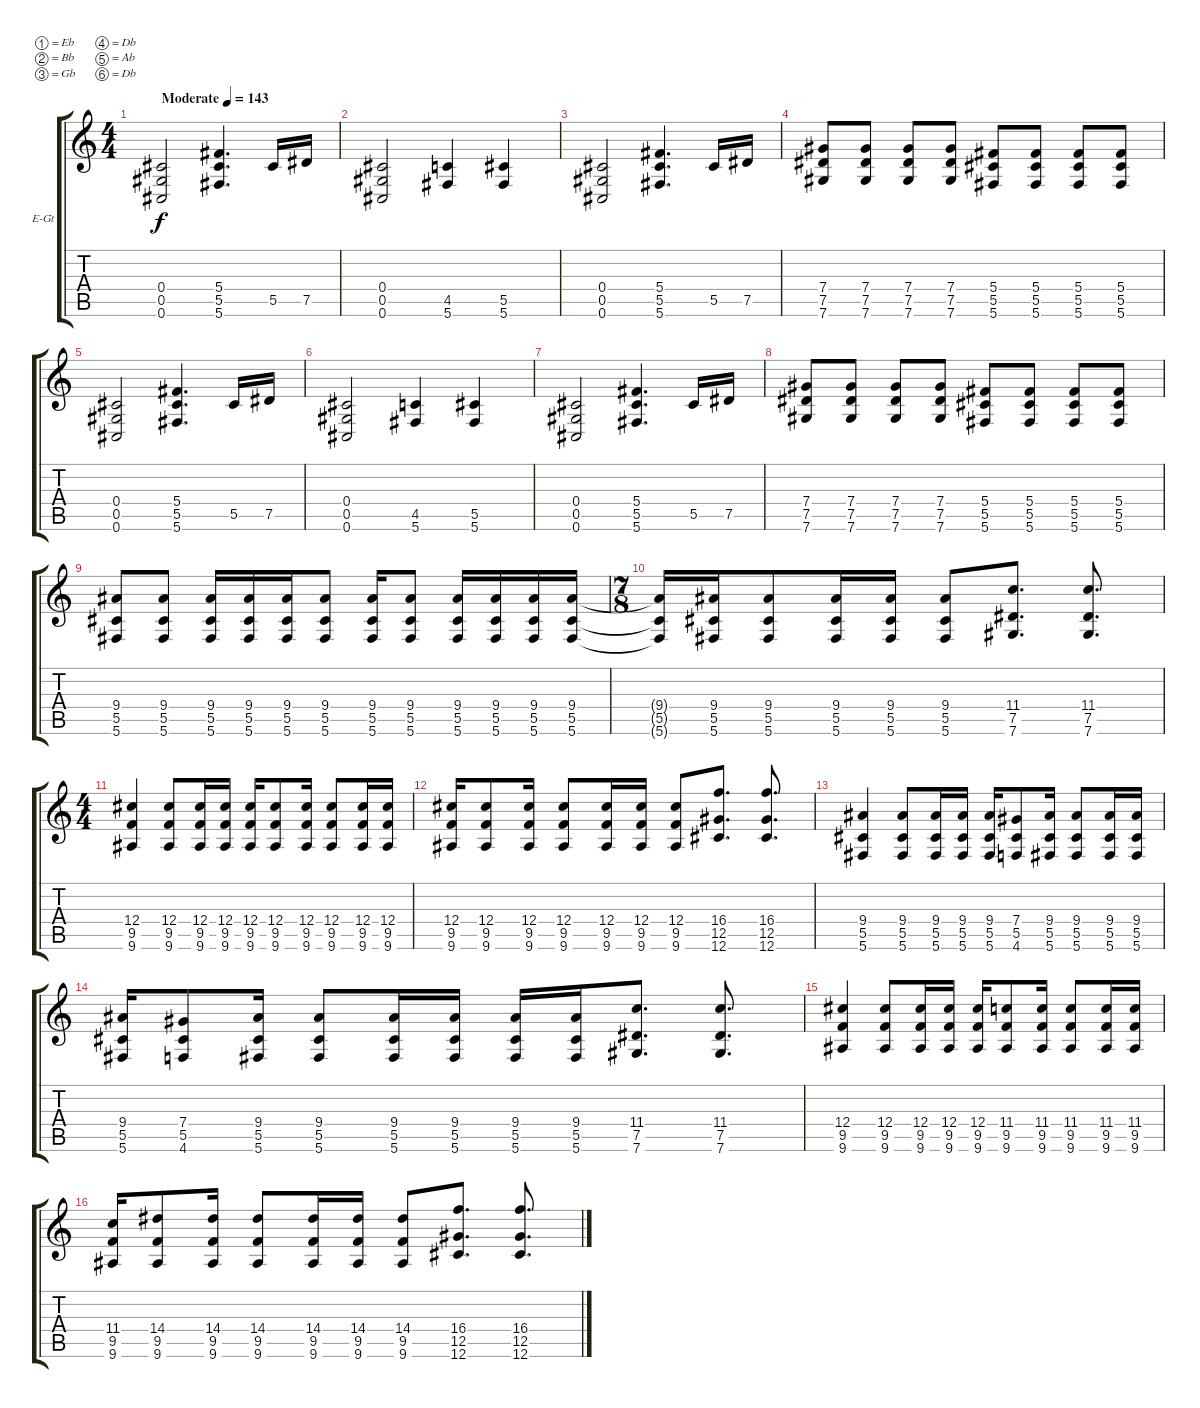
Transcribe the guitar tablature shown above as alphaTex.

\bracketExtendMode groupsimilarinstruments
\firstSystemTrackNameOrientation horizontal
\otherSystemsTrackNameOrientation horizontal
\track ("Tim" "E-Gt") {instrument distortionguitar}
\staff {score tabs}
\tuning (Eb4 Bb3 Gb3 Db3 Ab2 Db2)
\ts (4 4)
\beaming (8 2 2 2 2)
\tempo (143 "Moderate")
\clef g2
\ks c
(0.4 0.5 0.6).2{dy f instrument distortionguitar} (5.4 5.5 5.6).4{d} 5.5.16 7.5.16 |
(0.4 0.5 0.6).2 (4.5 5.6).4 (5.5 5.6).4 |
(0.4 0.5 0.6).2 (5.4 5.5 5.6).4{d} 5.5.16 7.5.16 |
(7.4 7.5 7.6).8 (7.4 7.5 7.6).8 (7.4 7.5 7.6).8 (7.4 7.5 7.6).8 (5.4 5.5 5.6).8 (5.4 5.5 5.6).8 (5.4 5.5 5.6).8 (5.4 5.5 5.6).8 |
(0.4 0.5 0.6).2 (5.4 5.5 5.6).4{d} 5.5.16 7.5.16 |
(0.4 0.5 0.6).2 (4.5 5.6).4 (5.5 5.6).4 |
(0.4 0.5 0.6).2 (5.4 5.5 5.6).4{d} 5.5.16 7.5.16 |
(7.4 7.5 7.6).8 (7.4 7.5 7.6).8 (7.4 7.5 7.6).8 (7.4 7.5 7.6).8 (5.4 5.5 5.6).8 (5.4 5.5 5.6).8 (5.4 5.5 5.6).8 (5.4 5.5 5.6).8 |
(9.4 5.5 5.6).8 (9.4 5.5 5.6).8 (9.4 5.5 5.6).16 (9.4 5.5 5.6).16 (9.4 5.5 5.6).16 (9.4 5.5 5.6).8 (9.4 5.5 5.6).16 (9.4 5.5 5.6).8 (9.4 5.5 5.6).16 (9.4 5.5 5.6).16 (9.4 5.5 5.6).16 (9.4 5.5 5.6).16 |
\ts (7 8)
\beaming (8 3 2 2)
(9.4{t} 5.5{t} 5.6{t}).16 (9.4 5.5 5.6).16 (9.4 5.5 5.6).8 (9.4 5.5 5.6).16 (9.4 5.5 5.6).16 (9.4 5.5 5.6).8 (11.4 7.5 7.6).8{d} (11.4 7.5 7.6).8{d} |
\ts (4 4)
\beaming (8 2 2 2 2)
(12.4 9.5 9.6).4 (12.4 9.5 9.6).8 (12.4 9.5 9.6).16 (12.4 9.5 9.6).16 (12.4 9.5 9.6).16 (12.4 9.5 9.6).8 (12.4 9.5 9.6).16 (12.4 9.5 9.6).8 (12.4 9.5 9.6).16 (12.4 9.5 9.6).16 |
(12.4 9.5 9.6).16 (12.4 9.5 9.6).8 (12.4 9.5 9.6).16 (12.4 9.5 9.6).8 (12.4 9.5 9.6).16 (12.4 9.5 9.6).16 (12.4 9.5 9.6).8 (16.4 12.5 12.6).8{d} (16.4 12.5 12.6).8{d} |
(9.4 5.5 5.6).4 (9.4 5.5 5.6).8 (9.4 5.5 5.6).16 (9.4 5.5 5.6).16 (9.4 5.5 5.6).16 (7.4 5.5 4.6).8 (9.4 5.5 5.6).16 (9.4 5.5 5.6).8 (9.4 5.5 5.6).16 (9.4 5.5 5.6).16 |
(9.4 5.5 5.6).16 (7.4 5.5 4.6).8 (9.4 5.5 5.6).16 (9.4 5.5 5.6).8 (9.4 5.5 5.6).16 (9.4 5.5 5.6).16 (9.4 5.5 5.6).16 (9.4 5.5 5.6).16 (11.4 7.5 7.6).8{d} (11.4 7.5 7.6).8{d} |
(12.4 9.5 9.6).4 (12.4 9.5 9.6).8 (12.4 9.5 9.6).16 (12.4 9.5 9.6).16 (12.4 9.5 9.6).16 (11.4 9.5 9.6).8 (11.4 9.5 9.6).16 (11.4 9.5 9.6).8 (11.4 9.5 9.6).16 (11.4 9.5 9.6).16 |
(11.4 9.5 9.6).16 (14.4 9.5 9.6).8 (14.4 9.5 9.6).16 (14.4 9.5 9.6).8 (14.4 9.5 9.6).16 (14.4 9.5 9.6).16 (14.4 9.5 9.6).8 (16.4 12.5 12.6).8{d} (16.4 12.5 12.6).8{d}
